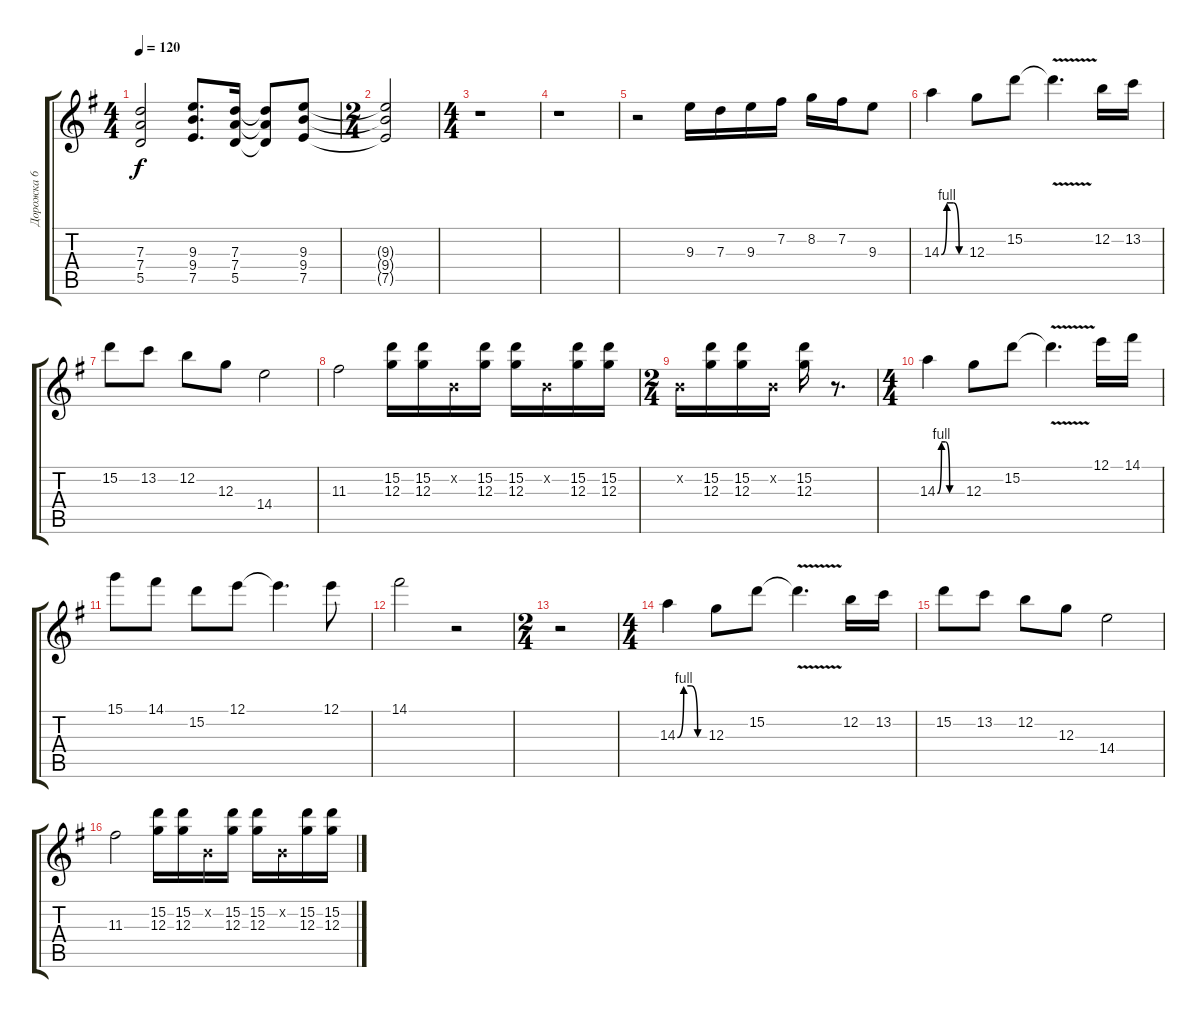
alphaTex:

\track ("Дорожка 6" "Дорожка 6") {instrument distortionguitar}
\staff {score tabs}
\tuning (E4 B3 G3 D3 A2 E2) {hide}
\ts (4 4)
\tempo 120
\clef g2
\ks g
(7.3 7.4 5.5).2{dy f} (9.3 9.4 7.5).8{d} (7.3 7.4 5.5).16 (7.3{t} 7.4{t} 5.5{t}).8 (9.3 9.4 7.5).8 |
\ts (2 4)
(9.3{t} 9.4{t} 7.5{t}).2 |
\ts (4 4)
r.1 |
r.1 |
r.2 9.3.16 7.3.16 9.3.16 7.2.16 8.2.16 7.2.16 9.3.8 |
14.3{be (custom 0 0 14 4 30 4 45 0 60 0)}.4 12.3.8 15.2.8 15.2{v t}.4{d} 12.2.16 13.2.16 |
15.2.8 13.2.8 12.2.8 12.3.8 14.4.2 |
11.3.2 (15.2 12.3).16 (15.2 12.3).16 0.2{x}.16 (15.2 12.3).16 (15.2 12.3).16 0.2{x}.16 (15.2 12.3).16 (15.2 12.3).16 |
\ts (2 4)
0.2{x}.16 (15.2 12.3).16 (15.2 12.3).16 0.2{x}.16 (15.2 12.3).16 r.8{d} |
\ts (4 4)
14.3{be (custom 0 0 10 4 20 4 30 0 60 0)}.4 12.3.8 15.2.8 15.2{v t}.4{d} 12.1.16 14.1.16 |
15.1.8 14.1.8 15.2.8 12.1.8 12.1{t}.4{d} 12.1.8 |
14.1.2 r.2 |
\ts (2 4)
r.2 |
\ts (4 4)
14.3{be (custom 0 0 14 4 30 4 45 0 60 0)}.4 12.3.8 15.2.8 15.2{v t}.4{d} 12.2.16 13.2.16 |
15.2.8 13.2.8 12.2.8 12.3.8 14.4.2 |
11.3.2 (15.2 12.3).16 (15.2 12.3).16 0.2{x}.16 (15.2 12.3).16 (15.2 12.3).16 0.2{x}.16 (15.2 12.3).16 (15.2 12.3).16
